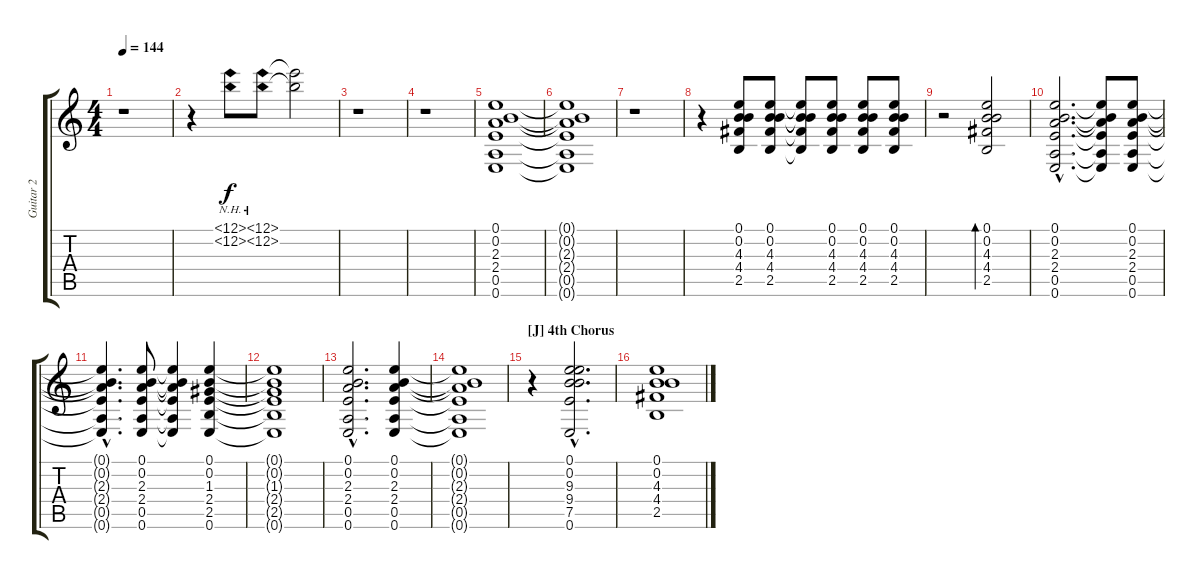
\track ("Guitar 2" "Guitar 2") {instrument electricguitarjazz}
\staff {score tabs}
\tuning (E4 B3 G3 D3 A2 E2) {hide}
\ts (4 4)
\tempo 144
\clef g2
\ks c
r.1{dy f} |
r.4 (12.1{nh} 12.2{nh}).8 (12.1{nh} 12.2{nh}).8 (12.1{t} 12.2{t}).2 |
r.1 |
r.1 |
(0.1 0.2 2.3 2.4 0.5 0.6).1 |
(0.1{t} 0.2{t} 2.3{t} 2.4{t} 0.5{t} 0.6{t}).1 |
r.1 |
r.4 (0.1 0.2 4.3 4.4 2.5).8 (0.1 0.2 4.3 4.4 2.5).8 (0.1{t} 0.2{t} 4.3{t} 4.4{t} 2.5{t}).8 (0.1 0.2 4.3 4.4 2.5).8 (0.1 0.2 4.3 4.4 2.5).8 (0.1 0.2 4.3 4.4 2.5).8 |
r.2 (0.1 0.2 4.3 4.4 2.5).2{bd 60} |
(0.1{hac} 0.2{hac} 2.3{hac} 2.4{hac} 0.5{hac} 0.6{hac}).2{d} (0.1{t} 0.2{t} 2.3{t} 2.4{t} 0.5{t} 0.6{t}).8 (0.1 0.2 2.3 2.4 0.5 0.6).8 |
(0.1{hac t} 0.2{hac t} 2.3{hac t} 2.4{hac t} 0.5{hac t} 0.6{hac t}).4{d} (0.1 0.2 2.3 2.4 0.5 0.6).8 (0.1{t} 0.2{t} 2.3{t} 2.4{t} 0.5{t} 0.6{t}).4 (0.1 0.2 1.3 2.4 2.5 0.6).4 |
(0.1{t} 0.2{t} 1.3{t} 2.4{t} 2.5{t} 0.6{t}).1 |
(0.1{hac} 0.2{hac} 2.3{hac} 2.4{hac} 0.5{hac} 0.6{hac}).2{d} (0.1 0.2 2.3 2.4 0.5 0.6).4 |
(0.1{t} 0.2{t} 2.3{t} 2.4{t} 0.5{t} 0.6{t}).1 |
\section ("" "[J] 4th Chorus")
r.4 (0.1{hac} 0.2{hac} 9.3{hac} 9.4{hac} 7.5{hac} 0.6{hac}).2{d} |
(0.1 0.2 4.3 4.4 2.5).1
